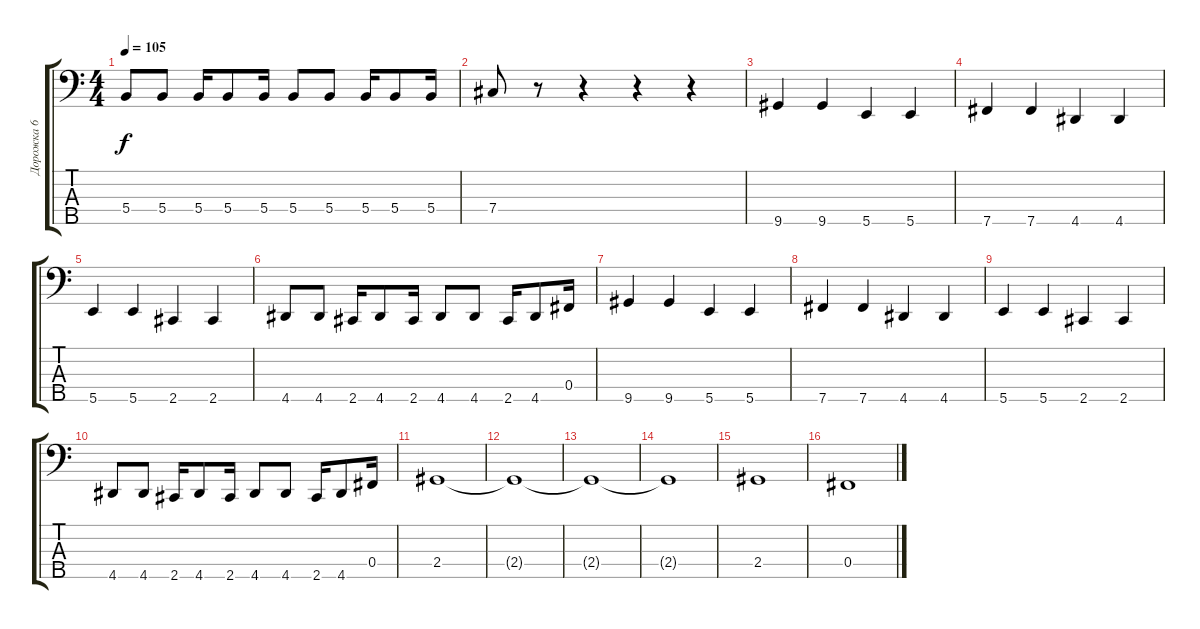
\track ("Дорожка 6" "Дорожка 6") {instrument electricbassfinger}
\staff {score tabs}
\tuning (A2 E2 B1 Gb1 B0) {hide}
\ts (4 4)
\tempo 105
\clef f4
\ks c
5.4.8{dy f} 5.4.8 5.4.16 5.4.8 5.4.16 5.4.8 5.4.8 5.4.16 5.4.8 5.4.16 |
7.4.8 r.8 r.4 r.4 r.4 |
9.5.4 9.5.4 5.5.4 5.5.4 |
7.5.4 7.5.4 4.5.4 4.5.4 |
5.5.4 5.5.4 2.5.4 2.5.4 |
4.5.8 4.5.8 2.5.16 4.5.8 2.5.16 4.5.8 4.5.8 2.5.16 4.5.8 0.4.16 |
9.5.4 9.5.4 5.5.4 5.5.4 |
7.5.4 7.5.4 4.5.4 4.5.4 |
5.5.4 5.5.4 2.5.4 2.5.4 |
4.5.8 4.5.8 2.5.16 4.5.8 2.5.16 4.5.8 4.5.8 2.5.16 4.5.8 0.4.16 |
2.4.1 |
2.4{t}.1 |
2.4{t}.1 |
2.4{t}.1 |
2.4.1 |
0.4.1
